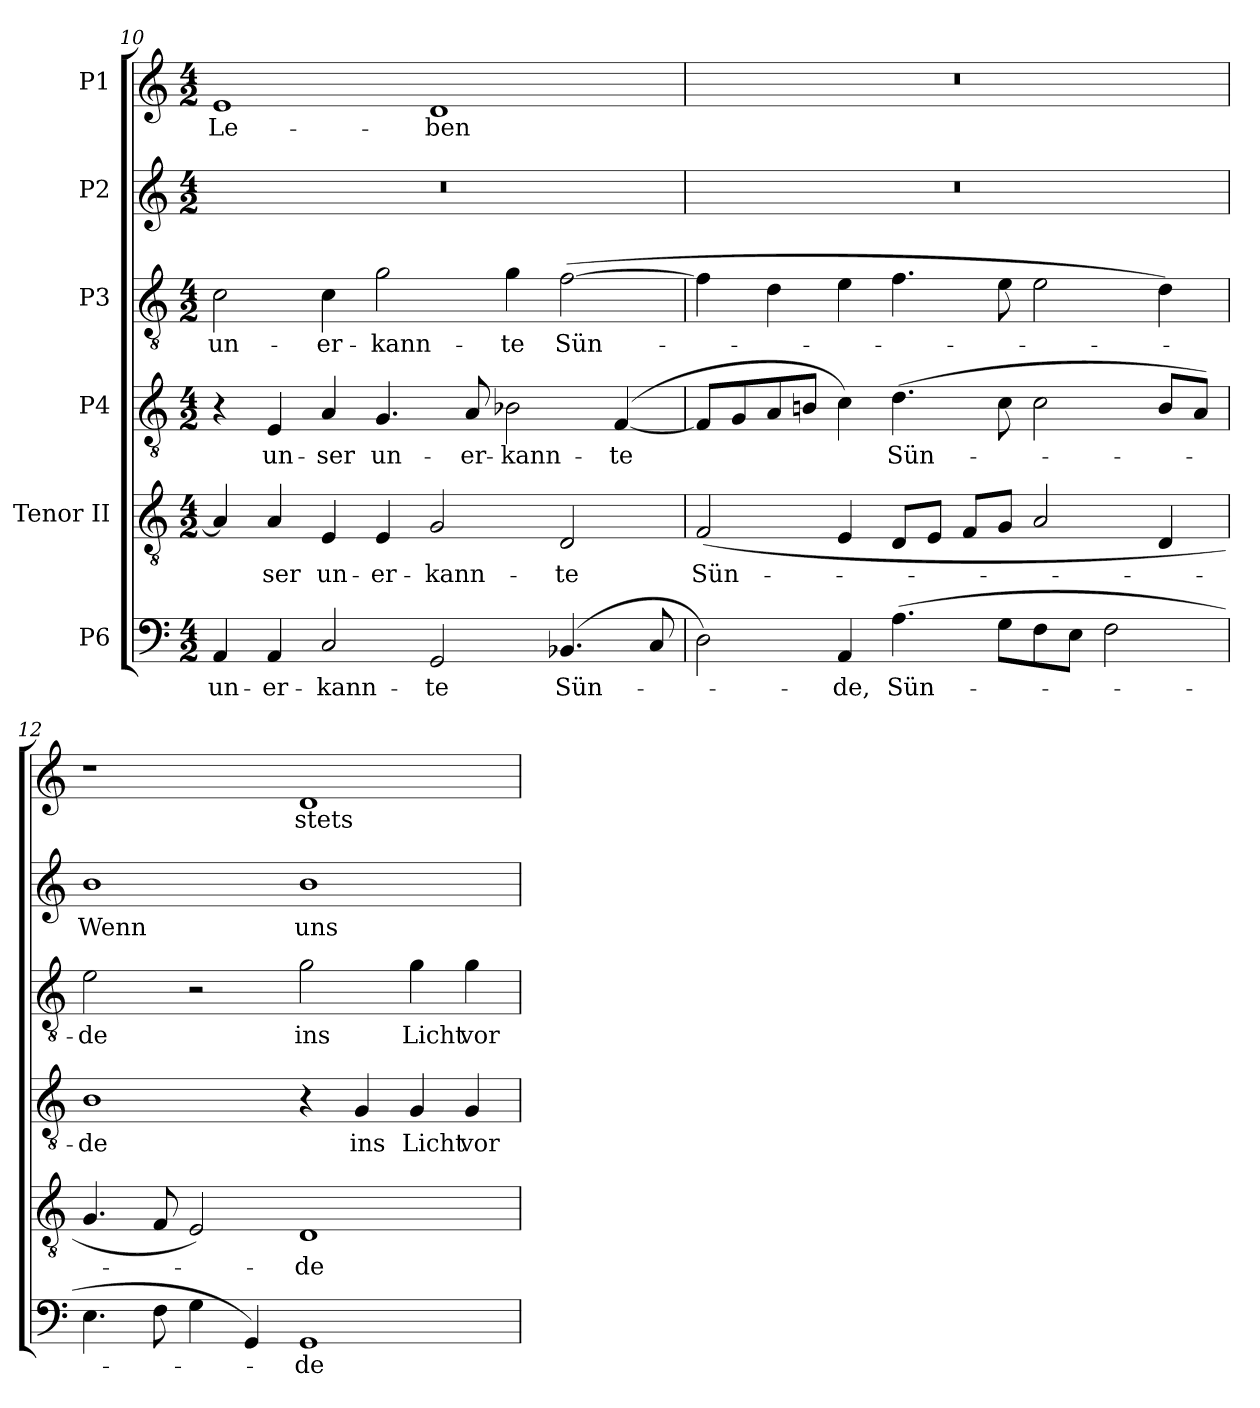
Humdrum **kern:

**kern	**text	**kern	**text	**kern	**text	**kern	**text	**kern	**text	**kern	**text
*part6	*part6	*part5	*part5	*part4	*part4	*part3	*part3	*part2	*part2	*part1	*part1
*staff6	*staff6	*staff5	*staff5	*staff4	*staff4	*staff3	*staff3	*staff2	*staff2	*staff1	*staff1
*I"P6	*	*I"Tenor II	*	*I"P4	*	*I"P3	*	*I"P2	*	*I"P1	*
*clefF4	*	*clefGv2	*	*clefGv2	*	*clefGv2	*	*clefG2	*	*clefG2	*
*	*	*ITrd7c12	*	*ITrd7c12	*	*ITrd7c12	*	*	*	*	*
*k[]	*	*k[]	*	*k[]	*	*k[]	*	*k[]	*	*k[]	*
*C:	*	*C:	*	*C:	*	*C:	*	*C:	*	*C:	*
*M4/2	*	*M4/2	*	*M4/2	*	*M4/2	*	*M4/2	*	*M4/2	*
=10	=10	=10	=10	=10	=10	=10	=10	=10	=10	=10	=10
!	!LO:LY:b:color=#000000	!	!	!	!	!	!	!	!	!	!
!	!	!	!	!	!	!	!LO:LY:b:color=#000000	!LO:N:vis=1	!	!	!
!	!	!	!	!	!	!	!	!	!	!	!LO:LY:b:color=#000000
4AAi/	un-	4AAi/]	.	4r	.	2Ci\	un-	0r	.	1ei	Le-
!	!LO:LY:b:color=#000000	!	!	!	!	!	!	!	!	!	!
!	!	!	!LO:LY:b:color=#000000	!	!	!	!	!	!	!	!
!	!	!	!	!	!LO:LY:b:color=#000000	!	!	!	!	!	!
4AAi/	-er-	4AAi/	-ser	4EEi/	un-	.	.	.	.	.	.
!	!LO:LY:b:color=#000000	!	!	!	!	!	!	!	!	!	!
!	!	!	!LO:LY:b:color=#000000	!	!	!	!	!	!	!	!
!	!	!	!	!	!LO:LY:b:color=#000000	!	!	!	!	!	!
!	!	!	!	!	!	!	!LO:LY:b:color=#000000	!	!	!	!
2Ci/	-kann-	4EEi/	un-	4AAi/	-ser	4Ci\	-er-	.	.	.	.
!	!	!	!LO:LY:b:color=#000000	!	!	!	!	!	!	!	!
!	!	!	!	!	!LO:LY:b:color=#000000	!	!	!	!	!	!
!	!	!	!	!	!	!	!LO:LY:b:color=#000000	!	!	!	!
.	.	4EEi/	-er-	4.GGi/	un-	2Gi\	-kann-	.	.	.	.
!	!LO:LY:b:color=#000000	!	!	!	!	!	!	!	!	!	!
!	!	!	!LO:LY:b:color=#000000	!	!	!	!	!	!	!	!
!	!	!	!	!	!	!	!	!	!	!	!LO:LY:b:color=#000000
2GGi/	-te	2GGi/	-kann-	.	.	.	.	.	.	1di	-ben
!	!	!	!	!	!LO:LY:b:color=#000000	!	!	!	!	!	!
.	.	.	.	8AAi/	-er-	.	.	.	.	.	.
!	!	!	!	!	!LO:LY:b:color=#000000	!	!	!	!	!	!
!	!	!	!	!	!	!	!LO:LY:b:color=#000000	!	!	!	!
.	.	.	.	2BB-Xi\	-kann-	4Gi\	-te	.	.	.	.
!	!LO:LY:b:color=#000000	!	!	!	!	!	!	!	!	!	!
!	!	!	!LO:LY:b:color=#000000	!	!	!	!	!	!	!	!
!	!	!	!	!	!	!	!LO:LY:b:color=#000000	!	!	!	!
(4.BB-Xi/	Sün-	2DDi/	-te	.	.	([2Fi\	Sün-	.	.	.	.
!	!	!	!	!	!LO:LY:b:color=#000000	!	!	!	!	!	!
.	.	.	.	([4FFi/	-te	.	.	.	.	.	.
8Ci/	.	.	.	.	.	.	.	.	.	.	.
!!LO:LB:g=z
=11	=11	=11	=11	=11	=11	=11	=11	=11	=11	=11	=11
!	!	!	!LO:LY:b:color=#000000	!	!	!	!	!LO:N:vis=1	!	!LO:N:vis=1	!
2Di\)	.	(2FFi/	Sün-	8FFi/L]	.	4Fi\]	.	0r	.	0r	.
.	.	.	.	8GGi/	.	.	.	.	.	.	.
.	.	.	.	8AAi/	.	4Di\	.	.	.	.	.
.	.	.	.	8BBni/J	.	.	.	.	.	.	.
!	!LO:LY:b:color=#000000	!	!	!	!	!	!	!	!	!	!
4AAi/	-de,	4EEi/	.	4Ci\)	.	4Ei\	.	.	.	.	.
!	!LO:LY:b:color=#000000	!	!	!	!	!	!	!	!	!	!
!	!	!	!	!	!LO:LY:b:color=#000000	!	!	!	!	!	!
(4.Ai\	Sün-	8DDi/L	.	(4.Di\	Sün-	4.Fi\	.	.	.	.	.
.	.	8EEi/J	.	.	.	.	.	.	.	.	.
.	.	8FFi/L	.	.	.	.	.	.	.	.	.
8Gi\L	.	8GGi/J	.	8Ci\	.	8Ei\	.	.	.	.	.
8Fi\	.	2AAi/	.	2Ci\	.	2Ei\	.	.	.	.	.
8Ei\J	.	.	.	.	.	.	.	.	.	.	.
2Fi\	.	.	.	.	.	.	.	.	.	.	.
.	.	4DDi/	.	8BBi/L	.	4Di\)	.	.	.	.	.
.	.	.	.	8AAi/J)	.	.	.	.	.	.	.
=12	=12	=12	=12	=12	=12	=12	=12	=12	=12	=12	=12
!	!	!	!	!	!LO:LY:b:color=#000000	!	!	!	!	!	!
!	!	!	!	!	!	!	!LO:LY:b:color=#000000	!	!	!	!
!	!	!	!	!	!	!	!	!	!LO:LY:b:color=#000000	!	!
4.Ei\	.	4.GGi/	.	1BBi	-de	2Ei\	-de	1bi	Wenn	1r	.
8Fi\	.	8FFi/	.	.	.	.	.	.	.	.	.
4Gi\	.	2EEi/)	.	.	.	2r	.	.	.	.	.
4GGi/)	.	.	.	.	.	.	.	.	.	.	.
!	!LO:LY:b:color=#000000	!	!	!	!	!	!	!	!	!	!
!	!	!	!LO:LY:b:color=#000000	!	!	!	!	!	!	!	!
!	!	!	!	!	!	!	!LO:LY:b:color=#000000	!	!	!	!
!	!	!	!	!	!	!	!	!	!LO:LY:b:color=#000000	!	!
!	!	!	!	!	!	!	!	!	!	!	!LO:LY:b:color=#000000
1GGi	-de	1DDi	-de	4r	.	2Gi\	ins	1bi	uns	1di	stets
!	!	!	!	!	!LO:LY:b:color=#000000	!	!	!	!	!	!
.	.	.	.	4GGi/	ins	.	.	.	.	.	.
!	!	!	!	!	!LO:LY:b:color=#000000	!	!	!	!	!	!
!	!	!	!	!	!	!	!LO:LY:b:color=#000000	!	!	!	!
.	.	.	.	4GGi/	Licht	4Gi\	Licht	.	.	.	.
!	!	!	!	!	!LO:LY:b:color=#000000	!	!	!	!	!	!
!	!	!	!	!	!	!	!LO:LY:b:color=#000000	!	!	!	!
.	.	.	.	4GGi/	vor	4Gi\	vor	.	.	.	.
=	=	=	=	=	=	=	=	=	=	=	=
*-	*-	*-	*-	*-	*-	*-	*-	*-	*-	*-	*-
